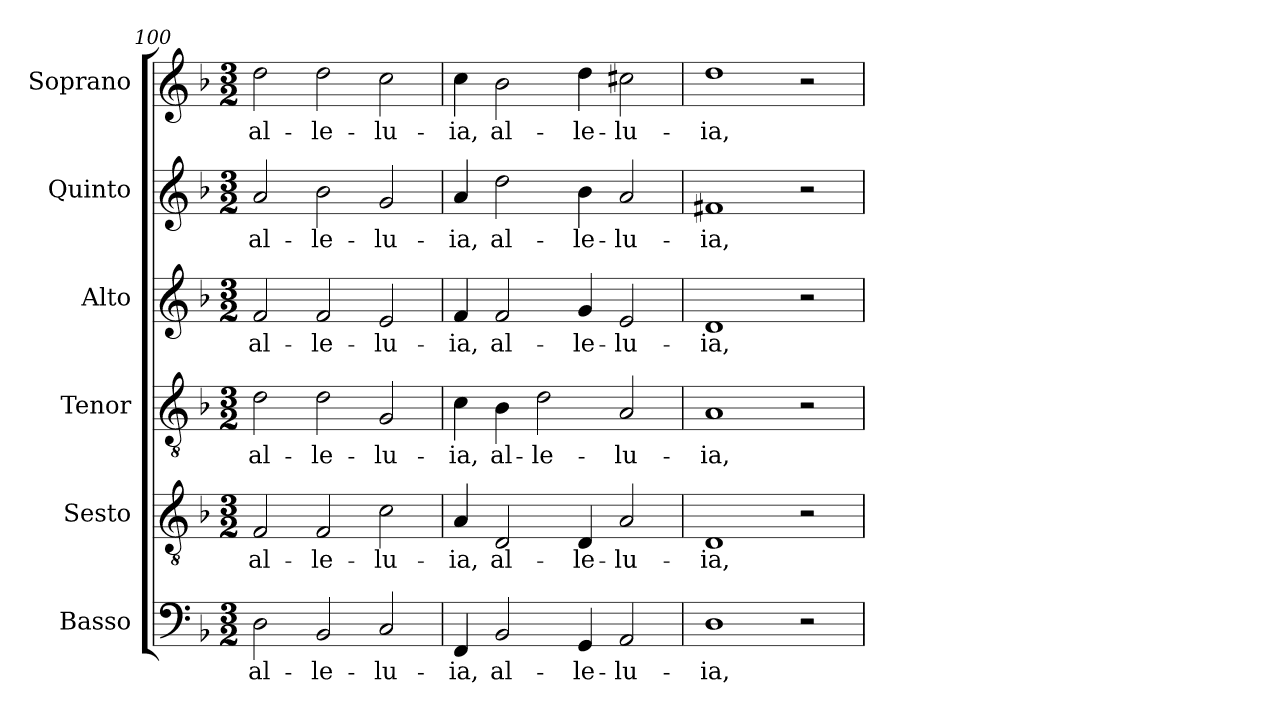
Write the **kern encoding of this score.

**kern	**text	**kern	**text	**kern	**text	**kern	**text	**kern	**text	**kern	**text
*part6	*part6	*part5	*part5	*part4	*part4	*part3	*part3	*part2	*part2	*part1	*part1
*staff6	*staff6	*staff5	*staff5	*staff4	*staff4	*staff3	*staff3	*staff2	*staff2	*staff1	*staff1
*I"Basso	*	*I"Sesto	*	*I"Tenor	*	*I"Alto	*	*I"Quinto	*	*I"Soprano	*
*I'B.	*	*I'Ss.	*	*I'T.	*	*I'A.	*	*I'Q.	*	*I'S.	*
*clefF4	*	*clefGv2	*	*clefGv2	*	*clefG2	*	*clefG2	*	*clefG2	*
*	*	*ITrd7c12	*	*ITrd7c12	*	*	*	*	*	*	*
*k[b-]	*	*k[b-]	*	*k[b-]	*	*k[b-]	*	*k[b-]	*	*k[b-]	*
*F:	*	*F:	*	*F:	*	*F:	*	*F:	*	*F:	*
*M3/2	*	*M3/2	*	*M3/2	*	*M3/2	*	*M3/2	*	*M3/2	*
=100	=100	=100	=100	=100	=100	=100	=100	=100	=100	=100	=100
!	!LO:LY:b:color=#000000	!	!	!	!	!	!	!	!	!	!
!	!	!	!LO:LY:b:color=#000000	!	!	!	!	!	!	!	!
!	!	!	!	!	!LO:LY:b:color=#000000	!	!	!	!	!	!
!	!	!	!	!	!	!	!LO:LY:b:color=#000000	!	!	!	!
!	!	!	!	!	!	!	!	!	!LO:LY:b:color=#000000	!	!
!	!	!	!	!	!	!	!	!	!	!	!LO:LY:b:color=#000000
2Di\	al-	2FFi/	al-	2Di\	al-	2fi/	al-	2ai/	al-	2ddi\	al-
!	!LO:LY:b:color=#000000	!	!	!	!	!	!	!	!	!	!
!	!	!	!LO:LY:b:color=#000000	!	!	!	!	!	!	!	!
!	!	!	!	!	!LO:LY:b:color=#000000	!	!	!	!	!	!
!	!	!	!	!	!	!	!LO:LY:b:color=#000000	!	!	!	!
!	!	!	!	!	!	!	!	!	!LO:LY:b:color=#000000	!	!
!	!	!	!	!	!	!	!	!	!	!	!LO:LY:b:color=#000000
2BB-i/	-le-	2FFi/	-le-	2Di\	-le-	2fi/	-le-	2b-i\	-le-	2ddi\	-le-
!	!LO:LY:b:color=#000000	!	!	!	!	!	!	!	!	!	!
!	!	!	!LO:LY:b:color=#000000	!	!	!	!	!	!	!	!
!	!	!	!	!	!LO:LY:b:color=#000000	!	!	!	!	!	!
!	!	!	!	!	!	!	!LO:LY:b:color=#000000	!	!	!	!
!	!	!	!	!	!	!	!	!	!LO:LY:b:color=#000000	!	!
!	!	!	!	!	!	!	!	!	!	!	!LO:LY:b:color=#000000
2Ci/	-lu-	2Ci\	-lu-	2GGi/	-lu-	2ei/	-lu-	2gi/	-lu-	2cci\	-lu-
=101	=101	=101	=101	=101	=101	=101	=101	=101	=101	=101	=101
!	!LO:LY:b:color=#000000	!	!	!	!	!	!	!	!	!	!
!	!	!	!LO:LY:b:color=#000000	!	!	!	!	!	!	!	!
!	!	!	!	!	!LO:LY:b:color=#000000	!	!	!	!	!	!
!	!	!	!	!	!	!	!LO:LY:b:color=#000000	!	!	!	!
!	!	!	!	!	!	!	!	!	!LO:LY:b:color=#000000	!	!
!	!	!	!	!	!	!	!	!	!	!	!LO:LY:b:color=#000000
4FFi/	-ia,	4AAi/	-ia,	4Ci\	-ia,	4fi/	-ia,	4ai/	-ia,	4cci\	-ia,
!	!LO:LY:b:color=#000000	!	!	!	!	!	!	!	!	!	!
!	!	!	!LO:LY:b:color=#000000	!	!	!	!	!	!	!	!
!	!	!	!	!	!LO:LY:b:color=#000000	!	!	!	!	!	!
!	!	!	!	!	!	!	!LO:LY:b:color=#000000	!	!	!	!
!	!	!	!	!	!	!	!	!	!LO:LY:b:color=#000000	!	!
!	!	!	!	!	!	!	!	!	!	!	!LO:LY:b:color=#000000
2BB-i/	al-	2DDi/	al-	4BB-i\	al-	2fi/	al-	2ddi\	al-	2b-i\	al-
!	!	!	!	!	!LO:LY:b:color=#000000	!	!	!	!	!	!
.	.	.	.	2Di\	-le-	.	.	.	.	.	.
!	!LO:LY:b:color=#000000	!	!	!	!	!	!	!	!	!	!
!	!	!	!LO:LY:b:color=#000000	!	!	!	!	!	!	!	!
!	!	!	!	!	!	!	!LO:LY:b:color=#000000	!	!	!	!
!	!	!	!	!	!	!	!	!	!LO:LY:b:color=#000000	!	!
!	!	!	!	!	!	!	!	!	!	!	!LO:LY:b:color=#000000
4GGi/	-le-	4DDi/	-le-	.	.	4gi/	-le-	4b-i\	-le-	4ddi\	-le-
!	!LO:LY:b:color=#000000	!	!	!	!	!	!	!	!	!	!
!	!	!	!LO:LY:b:color=#000000	!	!	!	!	!	!	!	!
!	!	!	!	!	!LO:LY:b:color=#000000	!	!	!	!	!	!
!	!	!	!	!	!	!	!LO:LY:b:color=#000000	!	!	!	!
!	!	!	!	!	!	!	!	!	!LO:LY:b:color=#000000	!	!
!	!	!	!	!	!	!	!	!	!	!	!LO:LY:b:color=#000000
2AAi/	-lu-	2AAi/	-lu-	2AAi/	-lu-	2ei/	-lu-	2ai/	-lu-	2cc#Xi\	-lu-
=102	=102	=102	=102	=102	=102	=102	=102	=102	=102	=102	=102
!	!LO:LY:b:color=#000000	!	!	!	!	!	!	!	!	!	!
!	!	!	!LO:LY:b:color=#000000	!	!	!	!	!	!	!	!
!	!	!	!	!	!LO:LY:b:color=#000000	!	!	!	!	!	!
!	!	!	!	!	!	!	!LO:LY:b:color=#000000	!	!	!	!
!	!	!	!	!	!	!	!	!	!LO:LY:b:color=#000000	!	!
!	!	!	!	!	!	!	!	!	!	!	!LO:LY:b:color=#000000
1Di	-ia,	1DDi	-ia,	1AAi	-ia,	1di	-ia,	1f#Xi	-ia,	1ddi	-ia,
2r	.	2r	.	2r	.	2r	.	2r	.	2r	.
=	=	=	=	=	=	=	=	=	=	=	=
*-	*-	*-	*-	*-	*-	*-	*-	*-	*-	*-	*-
